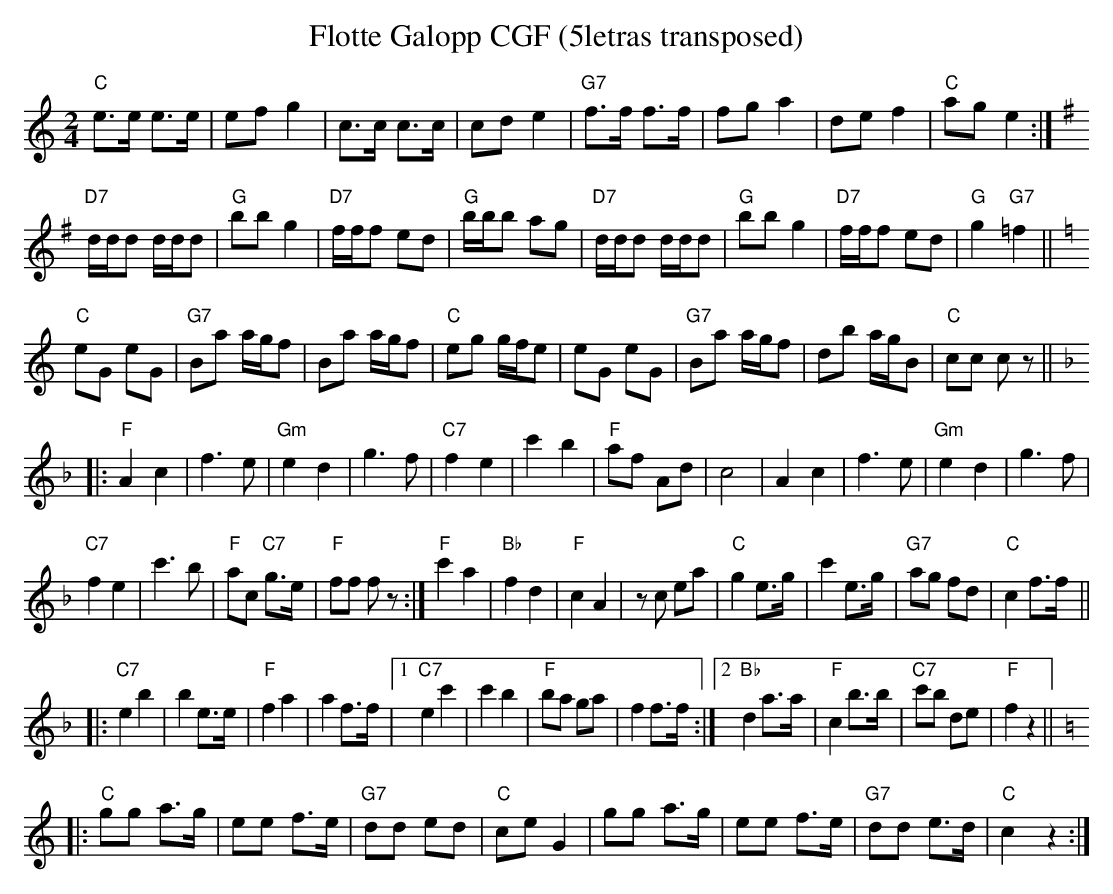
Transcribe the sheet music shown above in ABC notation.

X:1
T: Flotte Galopp CGF (5letras transposed)
M:2/4
L:1/8
K:C transpose=3 %%MIDI gchordon
"C"e>e e>e | efg2 | c>c c>c | cde2 | "G7"f>f f>f | fga2 | def2 | "C"age2 :| [K:G]
"D7"d/d/d d/d/d | "G"bbg2 | "D7"f/f/f ed | "G"b/b/b ag | "D7"d/d/d d/d/d | "G"bbg2 | "D7"f/f/f ed | "G"g2"G7"=f2 || [K:C]
"C"eG eG | "G7"Ba a/g/f | Ba a/g/f | "C"eg g/f/e | eG eG | "G7"Ba a/g/f | db a/g/B | "C"cc cz || [K:F]
|: "F"A2c2 | f3e | "Gm"e2d2 | g3f | "C7"f2e2 | c'2b2 | "F"af Ad | c4 | A2c2 | f3e | "Gm"e2d2 | g3f |
"C7"f2e2 | c'3b | "F"ac "C7"g>e | "F"ff fz :| "F"c'2a2 | "Bb"f2d2 | "F"c2A2 | zc ea | "C"g2 e>g | c'2e>g | "G7"ag fd | "C"c2 f>f ||
|: "C7"e2b2 | b2e>e | "F"f2a2 | a2f>f |1 "C7"e2c'2 | c'2b2 | "F"ba ga | f2f>f :|2 "Bb"d2 a>a | "F"c2 b>b | "C7"c'b  de | "F"f2z2 || [K:C]
|: "C"gg a>g | ee f>e | "G7"dd ed | "C"ceG2 | gg a>g | ee f>e | "G7"dd e>d |  "C"c2z2 :|
